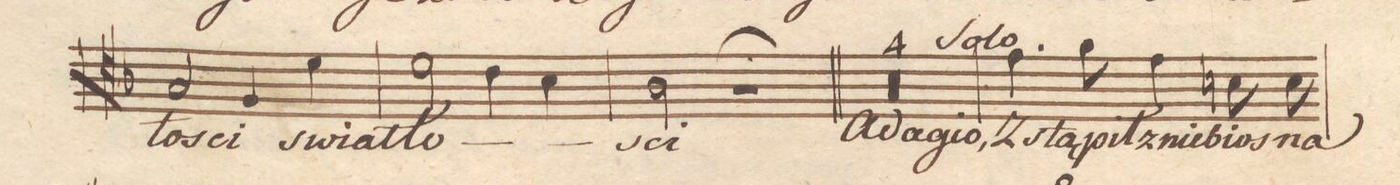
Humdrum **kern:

**kern	**text	**dynam
*I"Tenore	*	*
*clefC4	*	*
*k[b-]	*	*
*met(c)	*	*
*M4/4	*	*
2G/	-ło-	.
4F/	-sci	.
4d\	swiat-	.
=23	=23	=23
2d\	-ło-	.
4c\	.	.
4B-\	.	.
=24	=24	=24
2A\	sci	.
2r;	.	.
=25	=25	=25
00r	.	.
=26	=26	=26
=27	=27	=27
=28	=28	=28
=29	=29	=29
4.e\	Zstą-	.
8f\	-pił	.
4e\	znie-	.
8Bn\	-bios	.
8B\	na	.
=30	=30	=30
*-	*-	*-
